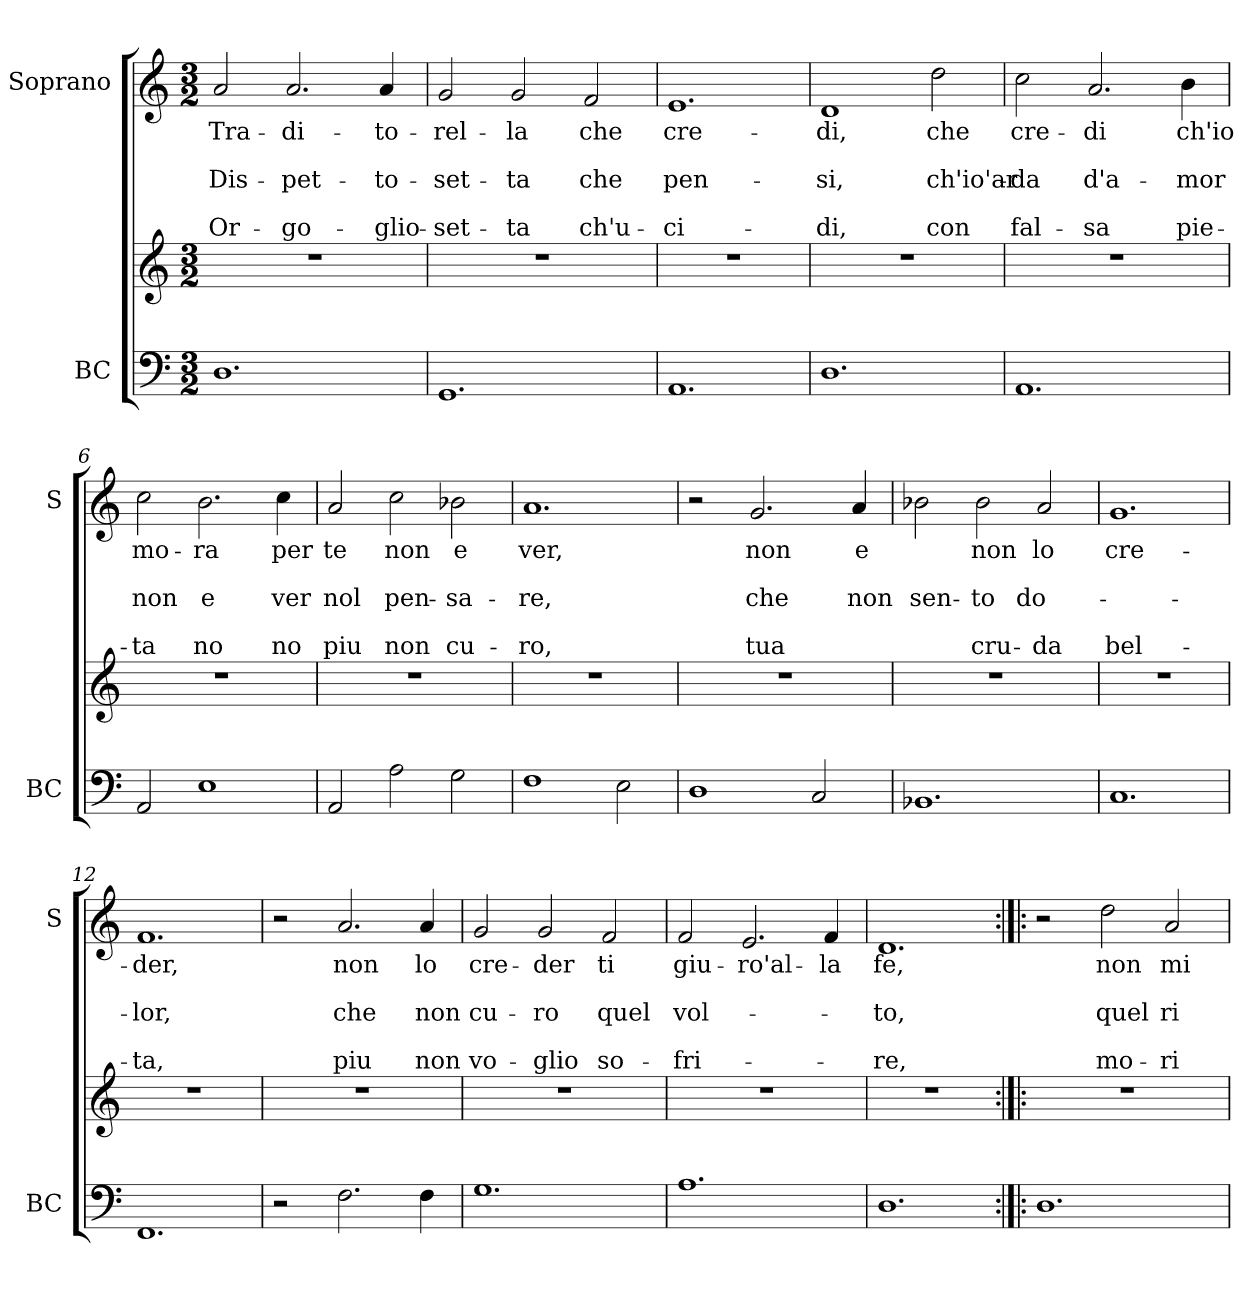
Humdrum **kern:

**kern	**kern	**kern	**text	**text	**text	**text	**text
*part2	*part2	*part1	*part1	*part1	*part1	*part1	*part1
*staff3	*staff2	*staff1	*staff1	*staff1	*staff1	*staff1	*staff1
*I"BC	*	*I"Soprano	*	*	*	*	*
*I'BC	*	*I'S	*	*	*	*	*
*clefF4	*clefG2	*clefG2	*	*	*	*	*
*k[]	*k[]	*k[]	*	*	*	*	*
*C:	*C:	*C:	*	*	*	*	*
*M3/2	*M3/2	*M3/2	*	*	*	*	*
=1	=1	=1	=1	=1	=1	=1	=1
!	!	!	!LO:LY:b	!	!LO:LY:b	!	!LO:LY:b
1.D	1.r	2a/	Tra-	.	Dis-	.	Or-
!	!	!	!LO:LY:b	!	!LO:LY:b	!	!LO:LY:b
.	.	2.a/	-di-	.	-pet-	.	-go-
!	!	!	!LO:LY:b	!	!LO:LY:b	!	!LO:LY:b
.	.	4a/	-to-	.	-to-	.	-glio-
=2	=2	=2	=2	=2	=2	=2	=2
!	!	!	!LO:LY:b	!	!LO:LY:b	!	!LO:LY:b
1.GG	1.r	2g/	-rel-	.	-set-	.	-set-
!	!	!	!LO:LY:b	!	!LO:LY:b	!	!LO:LY:b
.	.	2g/	-la	.	-ta	.	-ta
!	!	!	!LO:LY:b	!	!LO:LY:b	!	!LO:LY:b
.	.	2f/	che	.	che	.	ch'u-
=3	=3	=3	=3	=3	=3	=3	=3
!	!	!	!LO:LY:b	!	!LO:LY:b	!	!LO:LY:b
1.AA	1.r	1.e	cre-	.	pen-	.	-ci-
=4	=4	=4	=4	=4	=4	=4	=4
!	!	!	!LO:LY:b	!	!LO:LY:b	!	!LO:LY:b
1.D	1.r	1d	-di,	.	-si,	.	-di,
!	!	!	!LO:LY:b	!	!LO:LY:b	!	!LO:LY:b
.	.	2dd\	che	.	ch'io'ar-	.	con
=5	=5	=5	=5	=5	=5	=5	=5
!	!	!	!LO:LY:b	!	!LO:LY:b	!	!LO:LY:b
1.AA	1.r	2cc\	cre-	.	-da	.	fal-
!	!	!	!LO:LY:b	!	!LO:LY:b	!	!LO:LY:b
.	.	2.a/	-di	.	d'a-	.	-sa
!	!	!	!LO:LY:b	!	!LO:LY:b	!	!LO:LY:b
.	.	4b\	ch'io	.	-mor	.	pie-
!!LO:LB:g=z
=6	=6	=6	=6	=6	=6	=6	=6
!	!	!	!LO:LY:b	!	!LO:LY:b	!	!LO:LY:b
2AA/	1.r	2cc\	mo-	.	non	.	-ta
!	!	!	!LO:LY:b	!	!LO:LY:b	!	!LO:LY:b
1E	.	2.b\	-ra	.	e	.	no
!	!	!	!LO:LY:b	!	!LO:LY:b	!	!LO:LY:b
.	.	4cc\	per	.	ver	.	no
=7	=7	=7	=7	=7	=7	=7	=7
!	!	!	!LO:LY:b	!	!LO:LY:b	!	!LO:LY:b
2AA/	1.r	2a/	te	.	nol	.	piu
!	!	!	!LO:LY:b	!	!LO:LY:b	!	!LO:LY:b
2A\	.	2cc\	non	.	pen-	.	non
!	!	!	!LO:LY:b	!	!LO:LY:b	!	!LO:LY:b
2G\	.	2b-X\	e	.	-sa-	.	cu-
=8	=8	=8	=8	=8	=8	=8	=8
!	!	!	!LO:LY:b	!	!LO:LY:b	!	!LO:LY:b
1F	1.r	1.a	ver,	.	-re,	.	-ro,
2E\	.	.	.	.	.	.	.
=9	=9	=9	=9	=9	=9	=9	=9
1D	1.r	2r	.	.	.	.	.
!	!	!	!LO:LY:b	!	!LO:LY:b	!	!LO:LY:b
.	.	2.g/	non	.	che	.	tua
2C/	.	.	.	.	.	.	.
!	!	!	!LO:LY:b	!	!LO:LY:b	!	!
.	.	4a/	e	.	non	.	.
=10	=10	=10	=10	=10	=10	=10	=10
!	!	!	!	!	!LO:LY:b	!	!
1.BB-X	1.r	2b-X\	.	.	sen-	.	.
!	!	!	!LO:LY:b	!	!LO:LY:b	!	!LO:LY:b
.	.	2b-\	non	.	-to	.	cru-
!	!	!	!LO:LY:b	!	!LO:LY:b	!	!LO:LY:b
.	.	2a/	lo	.	do-	.	-da
=11	=11	=11	=11	=11	=11	=11	=11
!	!	!	!LO:LY:b	!	!	!	!LO:LY:b
1.C	1.r	1.g	cre-	.	.	.	bel-
!!LO:LB:g=z
=12	=12	=12	=12	=12	=12	=12	=12
!	!	!	!LO:LY:b	!	!LO:LY:b	!	!LO:LY:b
1.FF	1.r	1.f	-der,	.	-lor,	.	-ta,
=13	=13	=13	=13	=13	=13	=13	=13
2r	1.r	2r	.	.	.	.	.
!	!	!	!LO:LY:b	!	!LO:LY:b	!	!LO:LY:b
2.F\	.	2.a/	non	.	che	.	piu
!	!	!	!LO:LY:b	!	!LO:LY:b	!	!LO:LY:b
4F\	.	4a/	lo	.	non	.	non
=14	=14	=14	=14	=14	=14	=14	=14
!	!	!	!LO:LY:b	!	!LO:LY:b	!	!LO:LY:b
1.G	1.r	2g/	cre-	.	cu-	.	vo-
!	!	!	!LO:LY:b	!	!LO:LY:b	!	!LO:LY:b
.	.	2g/	-der	.	-ro	.	-glio
!	!	!	!LO:LY:b	!	!LO:LY:b	!	!LO:LY:b
.	.	2f/	ti	.	quel	.	so-
=15	=15	=15	=15	=15	=15	=15	=15
!	!	!	!LO:LY:b	!	!LO:LY:b	!	!LO:LY:b
1.A	1.r	2f/	giu-	.	vol-	.	-fri-
!	!	!	!LO:LY:b	!	!	!	!
.	.	2.e/	-ro'al-	.	.	.	.
!	!	!	!LO:LY:b	!	!	!	!
.	.	4f/	-la	.	.	.	.
=16	=16	=16	=16	=16	=16	=16	=16
!	!	!	!LO:LY:b	!	!LO:LY:b	!	!LO:LY:b
1.D	1.r	1.d	fe,	.	-to,	.	-re,
!!LO:PB:g=z
=17:|!|:	=17:|!|:	=17:|!|:	=17:|!|:	=17:|!|:	=17:|!|:	=17:|!|:	=17:|!|:
1.D	1.r	2r	.	.	.	.	.
!	!	!	!LO:LY:b	!	!LO:LY:b	!	!LO:LY:b
.	.	2dd\	non	.	quel	.	mo-
!	!	!	!LO:LY:b	!	!LO:LY:b	!	!LO:LY:b
.	.	2a/	mi-	.	ri	.	-ri-
=	=	=	=	=	=	=	=
*-	*-	*-	*-	*-	*-	*-	*-
